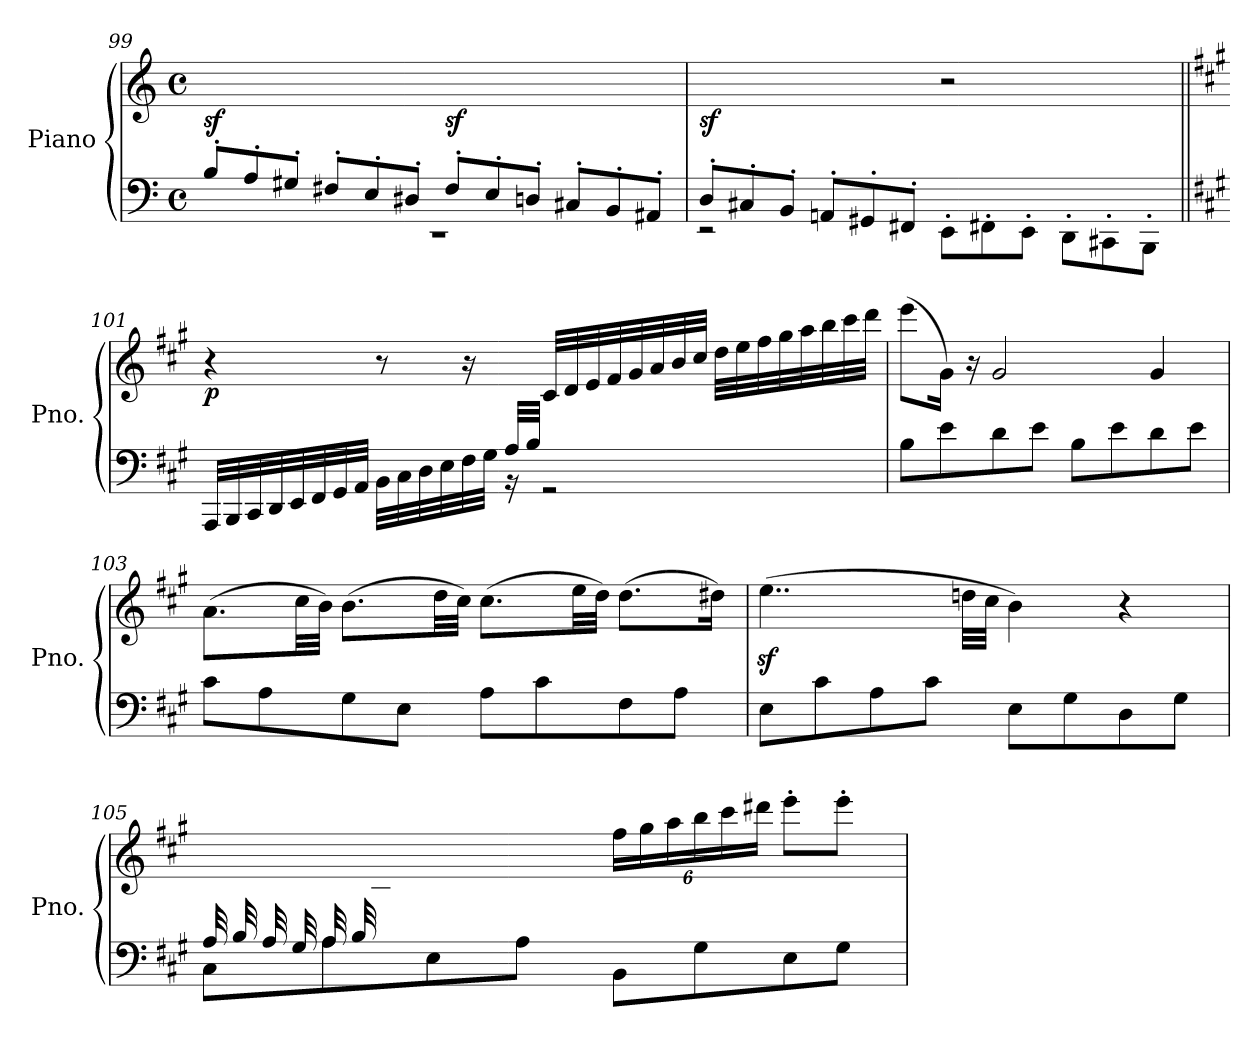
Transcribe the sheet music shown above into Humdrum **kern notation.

**kern	**kern	**dynam
*part1	*part1	*part1
*staff2	*staff1	*staff1/2
*I"Piano	*	*
*I'Pno.	*	*
!!LO:LB:g=z
*clefF4	*clefG2	*
*k[]	*k[]	*
*C:	*C:	*
*M4/4	*M4/4	*
*met(c)	*met(c)	*
*Xtuplet	*	*
=99	=99	=99
*^	*	*
!	!	!	!LO:DY:b
12B'/L	1rEE	2ryy	sf
12A'/	.	.	.
12G#X'/J	.	.	.
12F#X'/L	.	.	.
12E'/	.	.	.
12D#X'/J	.	.	.
!	!	!	!LO:DY:b
12F#'/L	.	2ryy	sf
12E'/	.	.	.
12Dn'/J	.	.	.
12C#X'/L	.	.	.
12BB'/	.	.	.
12AA#X'/J	.	.	.
=100	=100	=100	=100
!	!	!	!LO:DY:b
12D'/L	2rEE	2ryy	sf
12C#X'/	.	.	.
12BB'/J	.	.	.
12AAn'/L	.	.	.
12GG#X'/	.	.	.
12FF#X'/J	.	.	.
2ryy	12EE'\L	2r	.
.	12FF#X'\	.	.
.	12EE'\J	.	.
.	12DD'\L	.	.
.	12CC#X'\	.	.
.	12BBB'\J	.	.
!!LO:LB:g=z
=101||	=101||	=101||	=101||
*k[f#c#g#]	*	*k[f#c#g#]	*
*A:	*	*A:	*
!	!	!	!LO:DY:b
4..ryy	32AAA/LLL	4r	p
.	32BBB/	.	.
.	32CC#/	.	.
.	32DD/	.	.
.	32EE/	.	.
.	32FF#/	.	.
.	32GG#/	.	.
.	32AA/JJJ	.	.
.	32BB\LLL	8r	.
.	32C#\	.	.
.	32D\	.	.
.	32E\	.	.
.	32F#\	16r	.
.	32G#\JJJ	.	.
32A/LLL	16rBB	16ryy	.
32B/JJJ	.	.	.
2ryy	2rGG	32c#/LLL	.
.	.	32d/	.
.	.	32e/	.
.	.	32f#/	.
.	.	32g#/	.
.	.	32a/	.
.	.	32b/	.
.	.	32cc#/JJJ	.
.	.	32dd\LLL	.
.	.	32ee\	.
.	.	32ff#\	.
.	.	32gg#\	.
.	.	32aa\	.
.	.	32bb\	.
.	.	32ccc#\	.
.	.	32ddd\JJJ	.
*v	*v	*	*
=102	=102	=102
8B\L	(8eee\L	.
8e\	16g#\Jk)	.
.	16r	.
8d\	2g#/	.
8e\J	.	.
8B\L	.	.
8e\	.	.
8d\	4g#/	.
8e\J	.	.
!!LO:LB:g=z
=103	=103	=103
8c#\L	(8.a\L	.
8A\	.	.
.	32cc#\LL	.
.	32b\JJJ)	.
8G#\	(8.b\L	.
8E\J	.	.
.	32dd\LL	.
.	32cc#\JJJ)	.
8A\L	(8.cc#\L	.
8c#\	.	.
.	32ee\LL	.
.	32dd\JJJ)	.
8F#\	(8.dd\L	.
8A\J	.	.
.	16dd#X\Jk)	.
=104	=104	=104
8E\L	(4..eez<\	.
8c#\	.	.
8A\	.	.
8c#\J	.	.
.	32ddn\LLL	.
.	32cc#\JJJ	.
8E\L	4b\)	.
8G#\	.	.
8D\	4r	.
8G#\J	.	.
!!LO:LB:g=z
=105	=105	=105
*^	*	*
32A/LLL	8C#\L	8.ryy	.
32B/	.	.	.
32A/	.	.	.
32G#/	.	.	.
32A/	8A\	.	.
32B/	.	.	.
2ryy	.	32c#/	.
.	.	32d#X/	.
.	8E\	32e/	.
.	.	32f#/	.
.	.	32g#/	.
.	.	32a/	.
.	8A\J	32b/	.
.	.	32cc#/	.
.	.	32dd#X/	.
.	.	32ee/JJJ	.
*	*	*Xbrackettup	*
.	8BB\L	24ff#\LL	.
.	.	24gg#\	.
.	.	24aa\	.
.	8G#\	24bb\	.
.	.	24ccc#\	.
4ryy	.	.	.
.	.	24ddd#X\JJ	.
.	8E\	8eee'\L	.
.	8G#\J	8eee'\J	.
16ryy	.	.	.
*v	*v	*	*
=	=	=
*-	*-	*-
